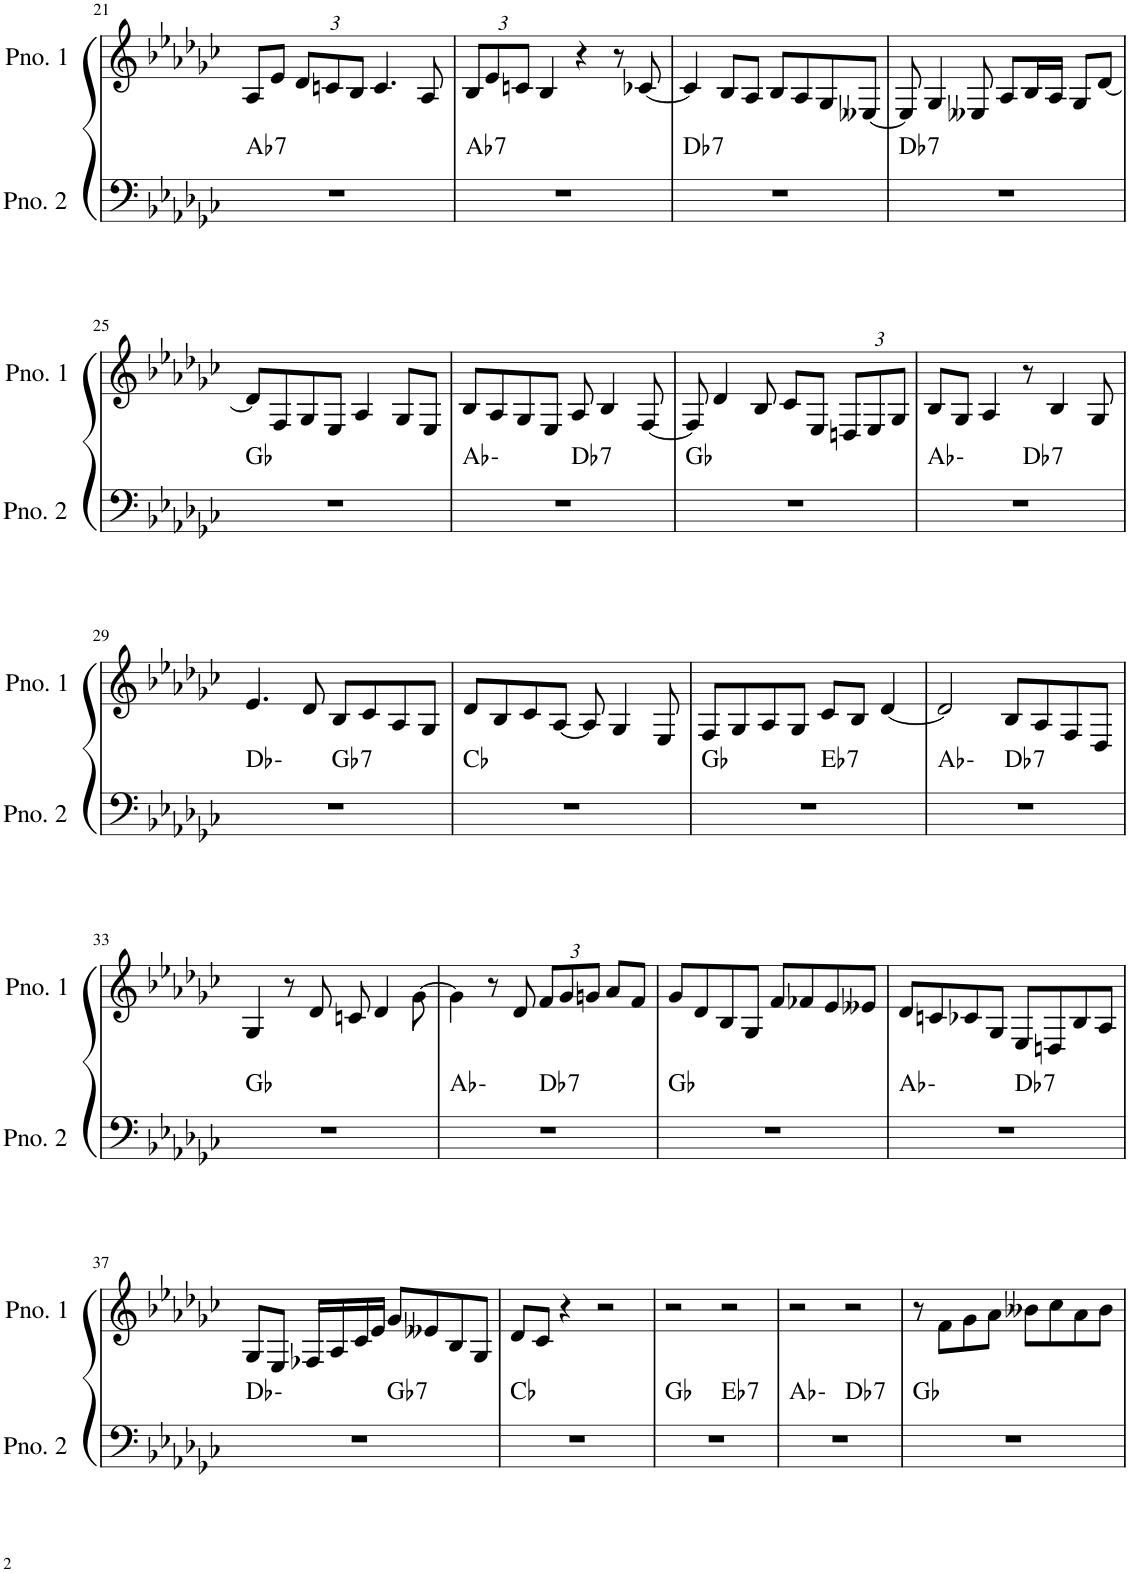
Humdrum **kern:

**kern	**harte	**kern
*part2	*part2	*part1
*staff2	*	*staff1
*I"ピアノ 2	*	*I"ピアノ 1
!!LO:PB:g=z
*clefF4	*	*clefG2
*k[b-e-a-d-g-c-]	*	*k[b-e-a-d-g-c-]
*M4/4	*	*M4/4
=21	=21	=21
!	!LO:H:kt=7	!
1r	Ab:7	8A-/L
.	.	8e-/J
*	*	*Xbrackettup
.	.	12d-/L
.	.	12cn/
.	.	12B-/J
.	.	4.c/
.	.	8A-/
=22	=22	=22
!	!LO:H:kt=7	!
1r	Ab:7	12B-/L
.	.	12e-/
.	.	12cn/J
.	.	4B-/
.	.	4r
.	.	8r
.	.	[8c-X/
=23	=23	=23
!	!LO:H:kt=7	!
1r	Db:7	4c-/]
.	.	8B-/L
.	.	8A-/J
.	.	8B-/L
.	.	8A-/
.	.	8G-/
.	.	[8E--X/J
=24	=24	=24
!	!LO:H:kt=7	!
1r	Db:7	8E--/]
.	.	4G-/
.	.	8E--X/
.	.	8A-/L
.	.	16B-/L
.	.	16A-/JJ
.	.	8G-/L
.	.	[8d-/J
!!LO:LB:g=z
=25	=25	=25
1r	Gb:maj	8d-/L]
.	.	8F/
.	.	8G-/
.	.	8E-/J
.	.	4A-/
.	.	8G-/L
.	.	8E-/J
=26	=26	=26
*^	*	*
1r	2ryy	Ab:min	8B-/L
.	.	.	8A-/
.	.	.	8G-/
.	.	.	8E-/J
!	!	!LO:H:kt=7	!
.	2ryy	Db:7	8A-/
.	.	.	4B-/
.	.	.	[8F/
*v	*v	*	*
=27	=27	=27
1r	Gb:maj	8F/]
.	.	4d-/
.	.	8B-/
.	.	8c-/L
.	.	8E-/J
.	.	12Dn/L
.	.	12E-/
.	.	12G-/J
=28	=28	=28
*^	*	*
1r	2ryy	Ab:min	8B-/L
.	.	.	8G-/J
.	.	.	4A-/
!	!	!LO:H:kt=7	!
.	2ryy	Db:7	8r
.	.	.	4B-/
.	.	.	8G-/
!!LO:LB:g=z
=29	=29	=29	=29
1r	2ryy	Db:min	4.e-/
.	.	.	8d-/
!	!	!LO:H:kt=7	!
.	2ryy	Gb:7	8B-/L
.	.	.	8c-/
.	.	.	8A-/
.	.	.	8G-/J
*v	*v	*	*
=30	=30	=30
1r	Cb:maj	8d-/L
.	.	8B-/
.	.	8c-/
.	.	[8A-/J
.	.	8A-/]
.	.	4G-/
.	.	8E-/
=31	=31	=31
*^	*	*
1r	2ryy	Gb:maj	8F/L
.	.	.	8G-/
.	.	.	8A-/
.	.	.	8G-/J
!	!	!LO:H:kt=7	!
.	2ryy	Eb:7	8c-/L
.	.	.	8B-/J
.	.	.	[4d-/
=32	=32	=32	=32
1r	2ryy	Ab:min	2d-/]
!	!	!LO:H:kt=7	!
.	2ryy	Db:7	8B-/L
.	.	.	8A-/
.	.	.	8F/
.	.	.	8D-/J
*v	*v	*	*
!!LO:LB:g=z
=33	=33	=33
1r	Gb:maj	4G-/
.	.	8r
.	.	8d-/
.	.	8cn/
.	.	4d-/
.	.	[8g-\
=34	=34	=34
*^	*	*
1r	2ryy	Ab:min	4g-\]
.	.	.	8r
.	.	.	8d-/
!	!	!LO:H:kt=7	!
.	2ryy	Db:7	12f/L
.	.	.	12g-/
.	.	.	12gn/J
.	.	.	8a-/L
.	.	.	8f/J
*v	*v	*	*
=35	=35	=35
1r	Gb:maj	8g-/L
.	.	8d-/
.	.	8B-/
.	.	8G-/J
.	.	8f/L
.	.	8f-X/
.	.	8e-/
.	.	8e--X/J
=36	=36	=36
*^	*	*
1r	2ryy	Ab:min	8d-/L
.	.	.	8cn/
.	.	.	8c-X/
.	.	.	8G-/J
!	!	!LO:H:kt=7	!
.	2ryy	Db:7	8E-/L
.	.	.	8Dn/
.	.	.	8B-/
.	.	.	8A-/J
!!LO:LB:g=z
=37	=37	=37	=37
1r	2ryy	Db:min	8G-/L
.	.	.	8E-/J
.	.	.	16F-X/LL
.	.	.	16A-/
.	.	.	16c-/
.	.	.	16e-/JJ
!	!	!LO:H:kt=7	!
.	2ryy	Gb:7	8g-/L
.	.	.	8e--X/
.	.	.	8B-/
.	.	.	8G-/J
*v	*v	*	*
=38	=38	=38
1r	Cb:maj	8d-/L
.	.	8c-/J
.	.	4r
.	.	2r
=39	=39	=39
*^	*	*
1r	2ryy	Gb:maj	2r
!	!	!LO:H:kt=7	!
.	2ryy	Eb:7	2r
=40	=40	=40	=40
1r	2ryy	Ab:min	2r
!	!	!LO:H:kt=7	!
.	2ryy	Db:7	2r
*v	*v	*	*
=41	=41	=41
1r	Gb:maj	8r
.	.	8f\L
.	.	8g-\
.	.	8a-\J
.	.	8b--X\L
.	.	8cc-\
.	.	8a-\
.	.	8b--\J
=	=	=
*-	*-	*-
